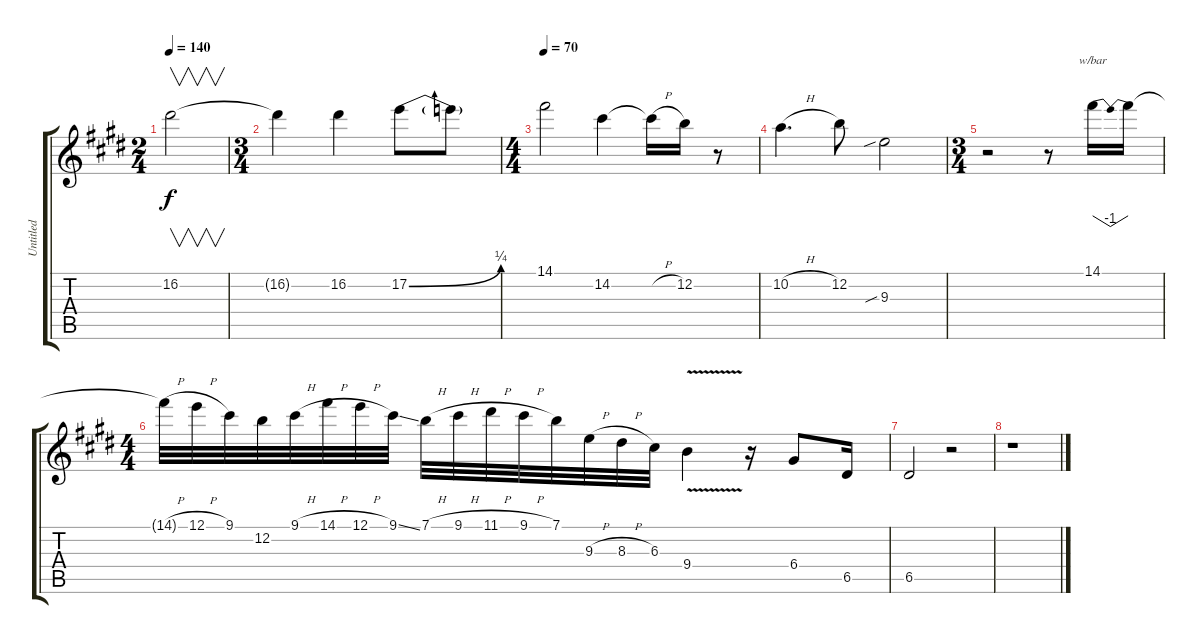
\track ("Untitled" "Untitled") {instrument synthbass2}
\staff {score tabs}
\tuning (E4 B3 G3 D3 A2 E2) {hide}
\ts (2 4)
\tempo 140
\clef g2
\ks c#minor
16.2{t}.2{v dy f} |
\ts (3 4)
16.2{t}.4 16.2.4 17.2{be (bend 0 0 60 1)}.8 17.2{t}.8 |
\ts (4 4)
\tempo 70
14.1.2 14.2.4 14.2{h t}.16 12.2.16 r.8 |
\ks e
10.2{h}.4{d} 12.2.8 9.3{sib}.2 |
\ts (3 4)
\ks c#minor
r.2 r.8 14.1.16{tbe (dip default 0 0 30 -4 60 0)} 14.1{t}.16 |
\ts (4 4)
14.1{h t}.32 12.1{h}.32 9.1.32 12.2.32 9.1{h}.32 14.1{h}.32 12.1{h}.32 9.1{ss}.32 7.1{h}.32 9.1{h}.32 11.1{h}.32 9.1{h}.32 7.1.32 9.3{h}.32 8.3{h}.32 6.3.32 9.4{v}.4 r.16 6.4.8 6.5.16 |
\ks e
6.5.2 r.2 |
\ks c#minor
r.1
